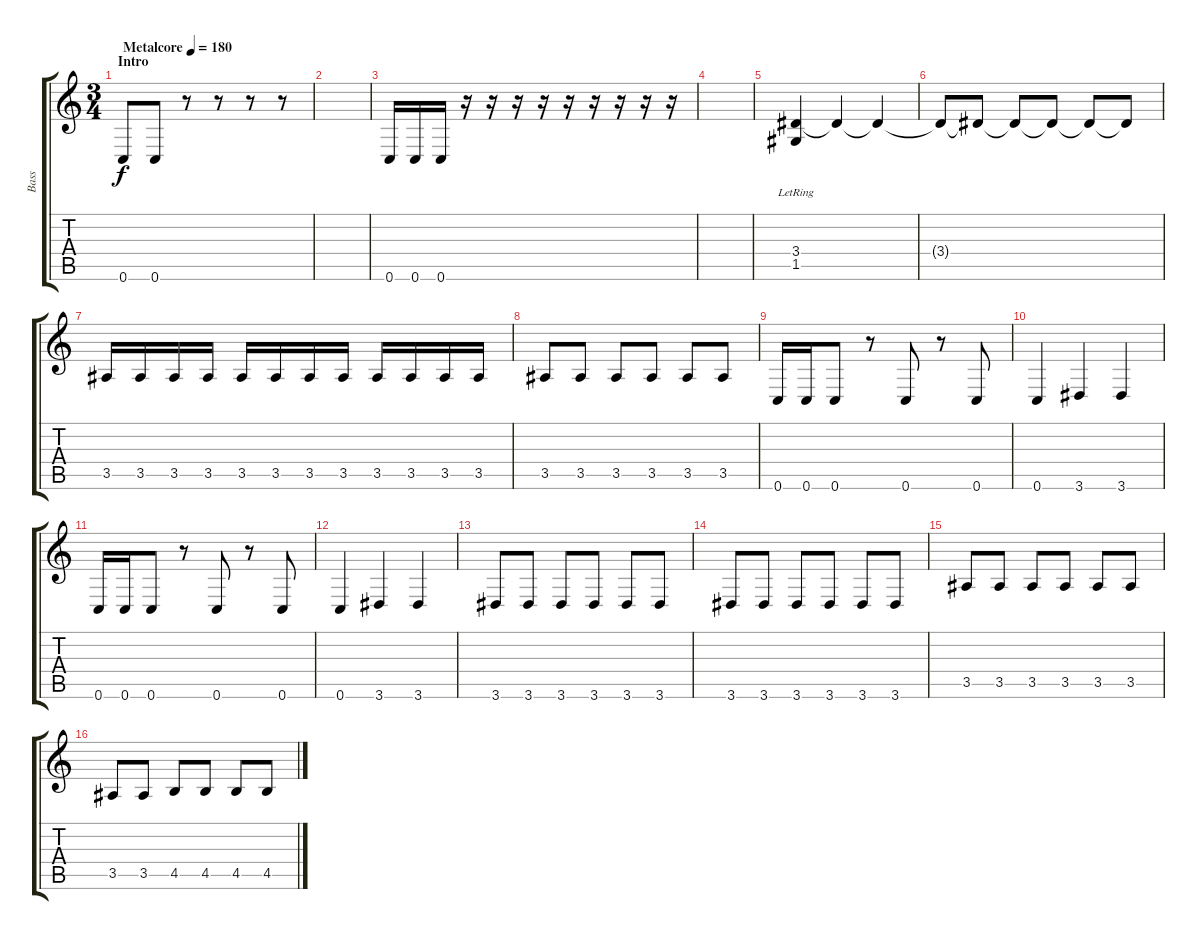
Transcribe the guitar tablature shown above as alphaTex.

\track ("Bass" "Bass") {instrument electricbasspick}
\staff {score tabs}
\tuning (D4 A3 F3 C3 G2 C2) {hide}
\ts (3 4)
\section ("" "Intro")
\tempo (180 "Metalcore")
\clef g2
\ks c
0.6.8{dy f instrument electricbasspick} 0.6.8 r.8 r.8 r.8 r.8 |
|
0.6.16 0.6.16 0.6.16 r.16 r.16 r.16 r.16 r.16 r.16 r.16 r.16 r.16 |
|
(3.4{lr} 1.5{lr}).4 3.4{t}.4 3.4{t}.4 |
3.4{t}.8 3.4{t}.8 3.4{t}.8 3.4{t}.8 3.4{t}.8 3.4{t}.8 |
3.5.16 3.5.16 3.5.16 3.5.16 3.5.16 3.5.16 3.5.16 3.5.16 3.5.16 3.5.16 3.5.16 3.5.16 |
3.5.8 3.5.8 3.5.8 3.5.8 3.5.8 3.5.8 |
0.6.16 0.6.16 0.6.8 r.8 0.6.8 r.8 0.6.8 |
0.6.4 3.6.4 3.6.4 |
0.6.16 0.6.16 0.6.8 r.8 0.6.8 r.8 0.6.8 |
0.6.4 3.6.4 3.6.4 |
3.6.8 3.6.8 3.6.8 3.6.8 3.6.8 3.6.8 |
3.6.8 3.6.8 3.6.8 3.6.8 3.6.8 3.6.8 |
3.5.8 3.5.8 3.5.8 3.5.8 3.5.8 3.5.8 |
3.5.8 3.5.8 4.5.8 4.5.8 4.5.8 4.5.8
